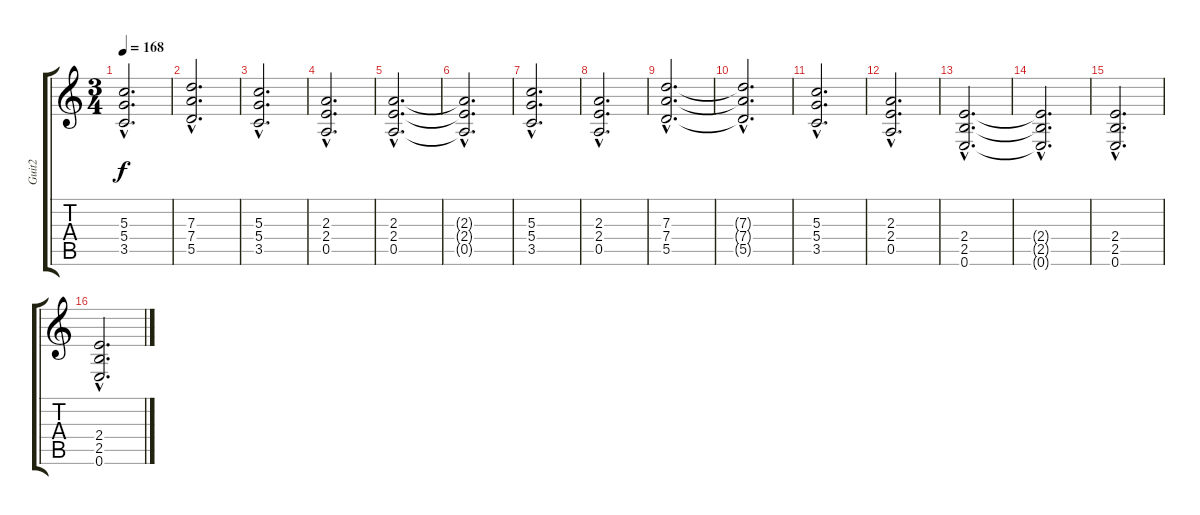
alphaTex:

\track ("Guit2" "Guit2") {instrument overdrivenguitar}
\staff {score tabs}
\tuning (E4 B3 G3 D3 A2 E2) {hide}
\ts (3 4)
\tempo 168
\clef g2
\ks c
(5.3{hac} 5.4{hac} 3.5{hac}).2{d dy f} |
(7.3{hac} 7.4{hac} 5.5{hac}).2{d} |
(5.3{hac} 5.4{hac} 3.5{hac}).2{d} |
(2.3{hac} 2.4{hac} 0.5{hac}).2{d} |
(2.3{hac} 2.4{hac} 0.5{hac}).2{d} |
(2.3{hac t} 2.4{hac t} 0.5{hac t}).2{d} |
(5.3{hac} 5.4{hac} 3.5{hac}).2{d} |
(2.3{hac} 2.4{hac} 0.5{hac}).2{d} |
(7.3{hac} 7.4{hac} 5.5{hac}).2{d} |
(7.3{hac t} 7.4{hac t} 5.5{hac t}).2{d} |
(5.3{hac} 5.4{hac} 3.5{hac}).2{d} |
(2.3{hac} 2.4{hac} 0.5{hac}).2{d} |
(2.4{hac} 2.5{hac} 0.6{hac}).2{d} |
(2.4{hac t} 2.5{hac t} 0.6{hac t}).2{d} |
(2.4{hac} 2.5{hac} 0.6{hac}).2{d} |
(2.4{hac} 2.5{hac} 0.6{hac}).2{d}
